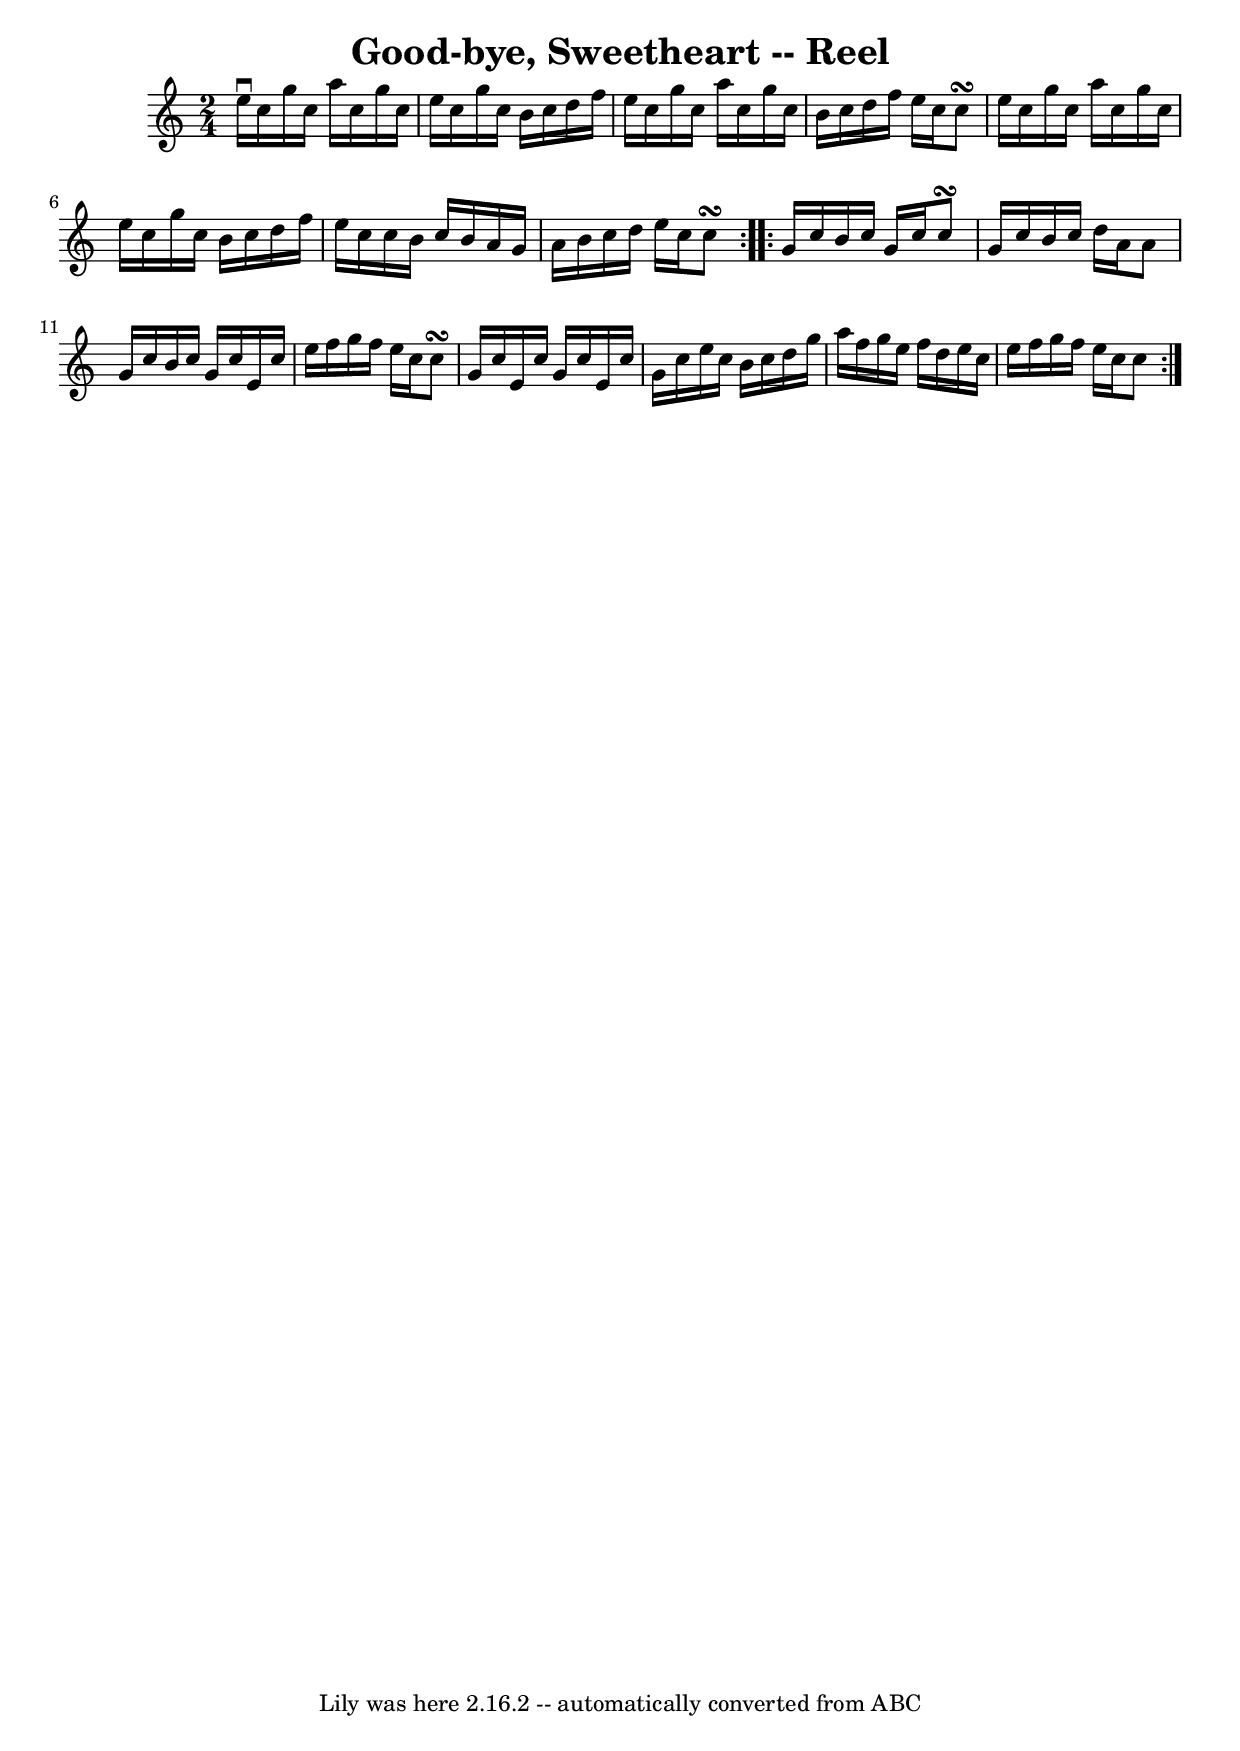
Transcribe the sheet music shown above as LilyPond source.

\version "2.16.2"
\include "Mammoth.ily"
\header {
  %% book = "Ryan's Mammoth Collection"
  crossRefNumber = "1"
  footnotes = ""
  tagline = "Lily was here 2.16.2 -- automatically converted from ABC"
  title = "Good-bye, Sweetheart -- Reel"

}
voicedefault =  {



  \repeat volta 2 {

    \time 2/4 
    \key c \major     e''16^\downbow c''16 g''16 c''16 a''16 c''16 g''16 c''16    |
    e''16 c''16 g''16 c''16 b'16 c''16 d''16 f''16   |
    e''16 c''16 g''16 c''16 a''16 c''16 g''16 c''16   |
    b'16 c''16 d''16 f''16 e''16 c''16 c''8\turn   |
    e''16 c''16 g''16 c''16 a''16 c''16 g''16 c''16   |
    e''16 c''16 g''16 c''16 b'16 c''16 d''16 f''16   |
    e''16 c''16 c''16 b'16 c''16 b'16 a'16 g'16   |
    a'16 b'16 c''16 d''16 e''16    
    c''16 c''8\turn  
  } 
  \repeat volta 2 {
    g'16 c''16 b'16 c''16 g'16 c''16 c''8\turn    |
    g'16 c''16 b'16 c''16 d''16 a'16 a'8   |
    g'16 c''16 b'16 c''16 g'16 c''16 e'16 c''16   |
    e''16 f''16 g''16 f''16 e''16 c''16 c''8\turn   |
    g'16 c''16 e'16 c''16 g'16 c''16 e'16 c''16   |
    g'16 c''16 e''16 c''16 b'16 c''16 d''16 g''16   |
    a''16 f''16 g''16 e''16 f''16 d''16 e''16 c''16   |
    e''16 f''16 g''16 f''16 e''16 c''16 c''8 
    
  }   

}

\score{
  <<

    \context Staff="default"
    {
      \voicedefault 
      
    }

  >>
  \layout {
    
  }
  \midi {
  }

}
